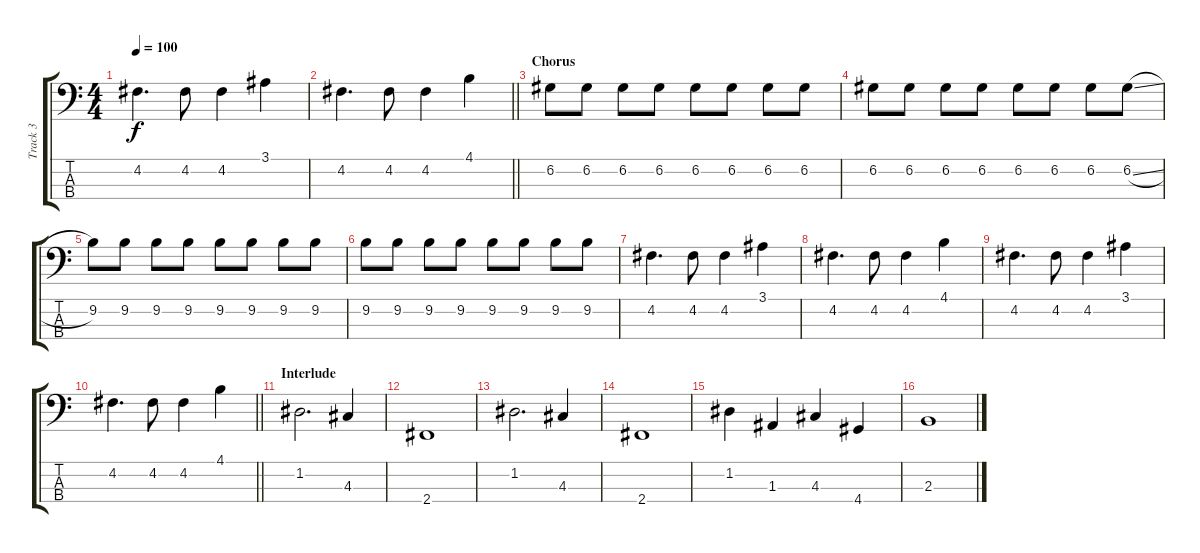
\track ("Track 3" "Track 3") {instrument electricbassfinger}
\staff {score tabs}
\tuning (G2 D2 A1 E1) {hide}
\ts (4 4)
\tempo 100
\clef f4
\ks c
4.2.4{d dy f} 4.2.8 4.2.4 3.1.4 |
\barLineRight lightlight
4.2.4{d} 4.2.8 4.2.4 4.1.4 |
\section ("" "Chorus")
6.2.8 6.2.8 6.2.8 6.2.8 6.2.8 6.2.8 6.2.8 6.2.8 |
6.2.8 6.2.8 6.2.8 6.2.8 6.2.8 6.2.8 6.2.8 6.2{sl}.8 |
9.2.8 9.2.8 9.2.8 9.2.8 9.2.8 9.2.8 9.2.8 9.2.8 |
9.2.8 9.2.8 9.2.8 9.2.8 9.2.8 9.2.8 9.2.8 9.2.8 |
4.2.4{d} 4.2.8 4.2.4 3.1.4 |
4.2.4{d} 4.2.8 4.2.4 4.1.4 |
4.2.4{d} 4.2.8 4.2.4 3.1.4 |
\barLineRight lightlight
4.2.4{d} 4.2.8 4.2.4 4.1.4 |
\section ("" "Interlude")
1.2.2{d} 4.3.4 |
2.4.1 |
1.2.2{d} 4.3.4 |
2.4.1 |
1.2.4 1.3.4 4.3.4 4.4.4 |
2.3.1
